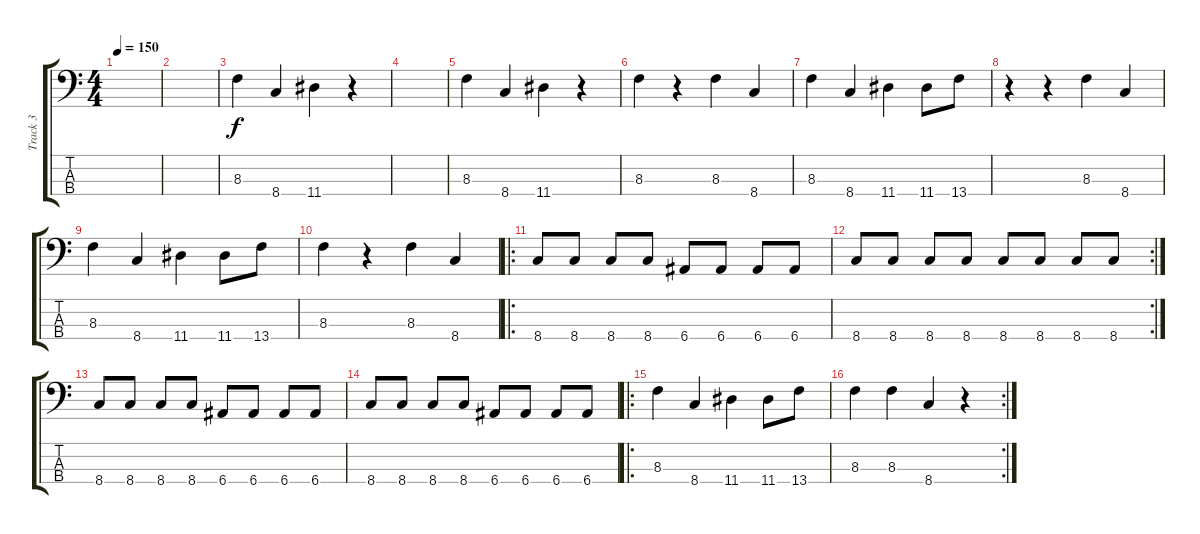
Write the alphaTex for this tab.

\track ("Track 3" "Track 3") {instrument electricbasspick}
\staff {score tabs}
\tuning (G2 D2 A1 E1) {hide}
\ts (4 4)
\tempo 150
\clef f4
\ks c
|
|
8.3.4 8.4.4 11.4.4 r.4 |
|
8.3.4 8.4.4 11.4.4 r.4 |
8.3.4 r.4 8.3.4 8.4.4 |
8.3.4 8.4.4 11.4.4 11.4.8 13.4.8 |
r.4 r.4 8.3.4 8.4.4 |
8.3.4 8.4.4 11.4.4 11.4.8 13.4.8 |
8.3.4 r.4 8.3.4 8.4.4 |
\ro
8.4.8 8.4.8 8.4.8 8.4.8 6.4.8 6.4.8 6.4.8 6.4.8 |
\rc 2
8.4.8 8.4.8 8.4.8 8.4.8 8.4.8 8.4.8 8.4.8 8.4.8 |
8.4.8 8.4.8 8.4.8 8.4.8 6.4.8 6.4.8 6.4.8 6.4.8 |
8.4.8 8.4.8 8.4.8 8.4.8 6.4.8 6.4.8 6.4.8 6.4.8 |
\ro
8.3.4 8.4.4 11.4.4 11.4.8 13.4.8 |
\rc 2
8.3.4 8.3.4 8.4.4 r.4
